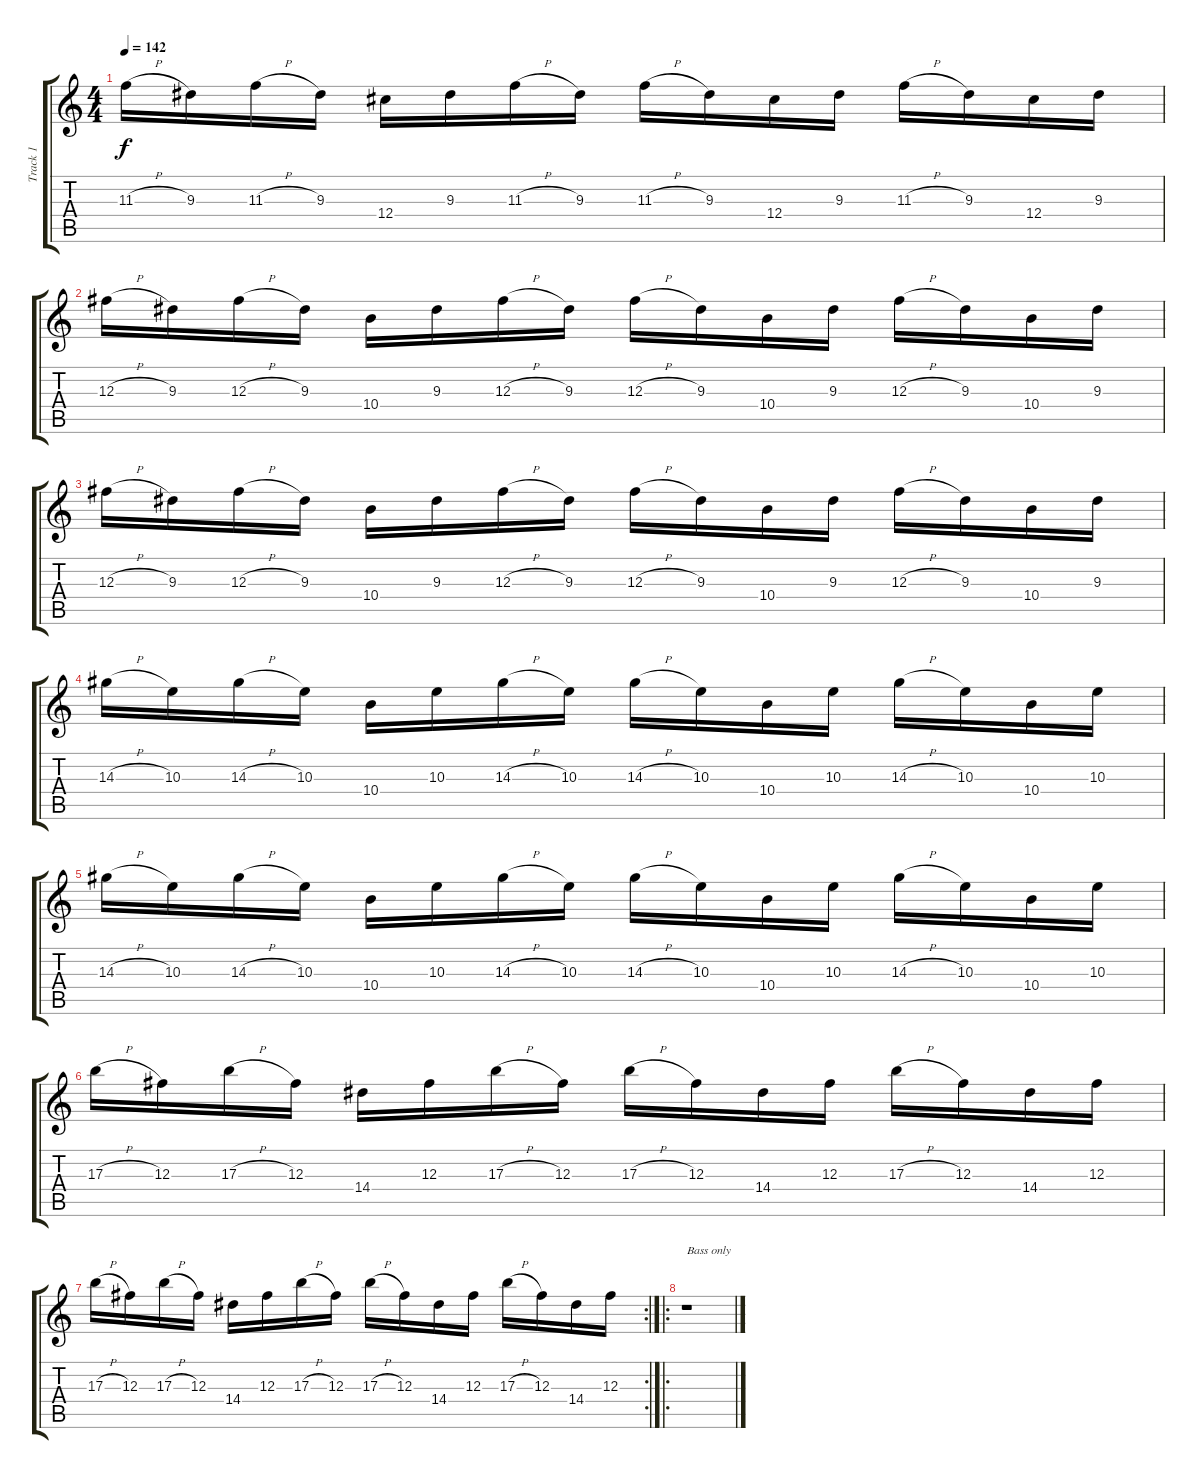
\track ("Track 1" "Track 1") {instrument distortionguitar}
\staff {score tabs}
\tuning (Eb4 Bb3 Gb3 Db3 Ab2 Db2) {hide}
\ts (4 4)
\tempo 142
\clef g2
\ks c
11.3{h}.16{dy f} 9.3.16 11.3{h}.16 9.3.16 12.4.16 9.3.16 11.3{h}.16 9.3.16 11.3{h}.16 9.3.16 12.4.16 9.3.16 11.3{h}.16 9.3.16 12.4.16 9.3.16 |
12.3{h}.16 9.3.16 12.3{h}.16 9.3.16 10.4.16 9.3.16 12.3{h}.16 9.3.16 12.3{h}.16 9.3.16 10.4.16 9.3.16 12.3{h}.16 9.3.16 10.4.16 9.3.16 |
12.3{h}.16 9.3.16 12.3{h}.16 9.3.16 10.4.16 9.3.16 12.3{h}.16 9.3.16 12.3{h}.16 9.3.16 10.4.16 9.3.16 12.3{h}.16 9.3.16 10.4.16 9.3.16 |
14.3{h}.16 10.3.16 14.3{h}.16 10.3.16 10.4.16 10.3.16 14.3{h}.16 10.3.16 14.3{h}.16 10.3.16 10.4.16 10.3.16 14.3{h}.16 10.3.16 10.4.16 10.3.16 |
14.3{h}.16 10.3.16 14.3{h}.16 10.3.16 10.4.16 10.3.16 14.3{h}.16 10.3.16 14.3{h}.16 10.3.16 10.4.16 10.3.16 14.3{h}.16 10.3.16 10.4.16 10.3.16 |
17.3{h}.16 12.3.16 17.3{h}.16 12.3.16 14.4.16 12.3.16 17.3{h}.16 12.3.16 17.3{h}.16 12.3.16 14.4.16 12.3.16 17.3{h}.16 12.3.16 14.4.16 12.3.16 |
\rc 2
17.3{h}.16 12.3.16 17.3{h}.16 12.3.16 14.4.16 12.3.16 17.3{h}.16 12.3.16 17.3{h}.16 12.3.16 14.4.16 12.3.16 17.3{h}.16 12.3.16 14.4.16 12.3.16 |
\ro
r.1{txt "Bass only"}
